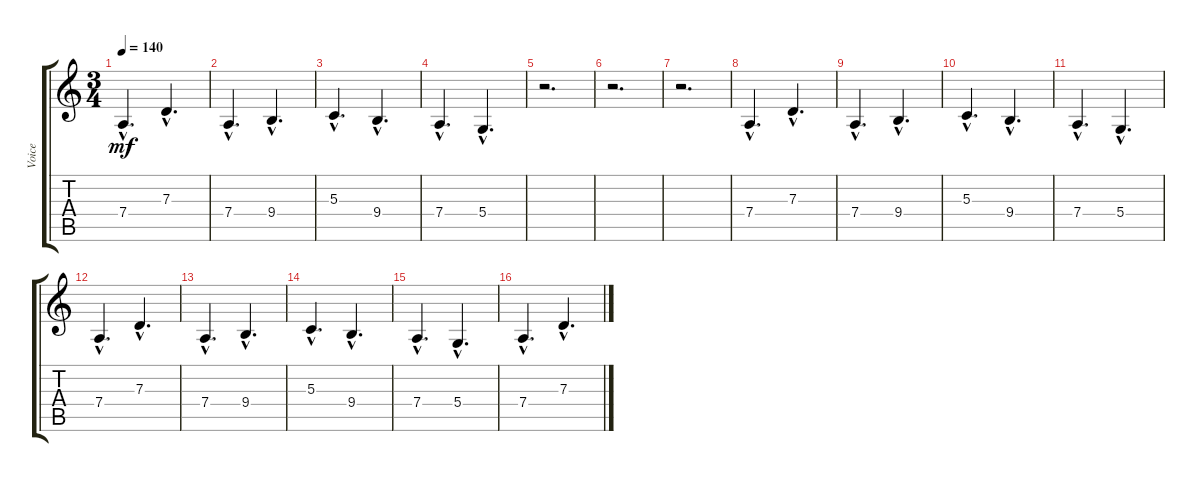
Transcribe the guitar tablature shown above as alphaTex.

\track ("Voice" "Voice") {instrument tenorsax}
\staff {score tabs}
\tuning (E4 B3 G3 D3 A2 E2) {hide}
\ts (3 4)
\tempo 140
\clef g2
\ks c
7.4{hac}.4{d dy mf} 7.3{hac}.4{d} |
7.4{hac}.4{d} 9.4{hac}.4{d} |
5.3{hac}.4{d} 9.4{hac}.4{d} |
7.4{hac}.4{d} 5.4{hac}.4{d} |
r.2{d} |
r.2{d} |
r.2{d} |
7.4{hac}.4{d} 7.3{hac}.4{d} |
7.4{hac}.4{d} 9.4{hac}.4{d} |
5.3{hac}.4{d} 9.4{hac}.4{d} |
7.4{hac}.4{d} 5.4{hac}.4{d} |
7.4{hac}.4{d} 7.3{hac}.4{d} |
7.4{hac}.4{d} 9.4{hac}.4{d} |
5.3{hac}.4{d} 9.4{hac}.4{d} |
7.4{hac}.4{d} 5.4{hac}.4{d} |
7.4{hac}.4{d} 7.3{hac}.4{d}
